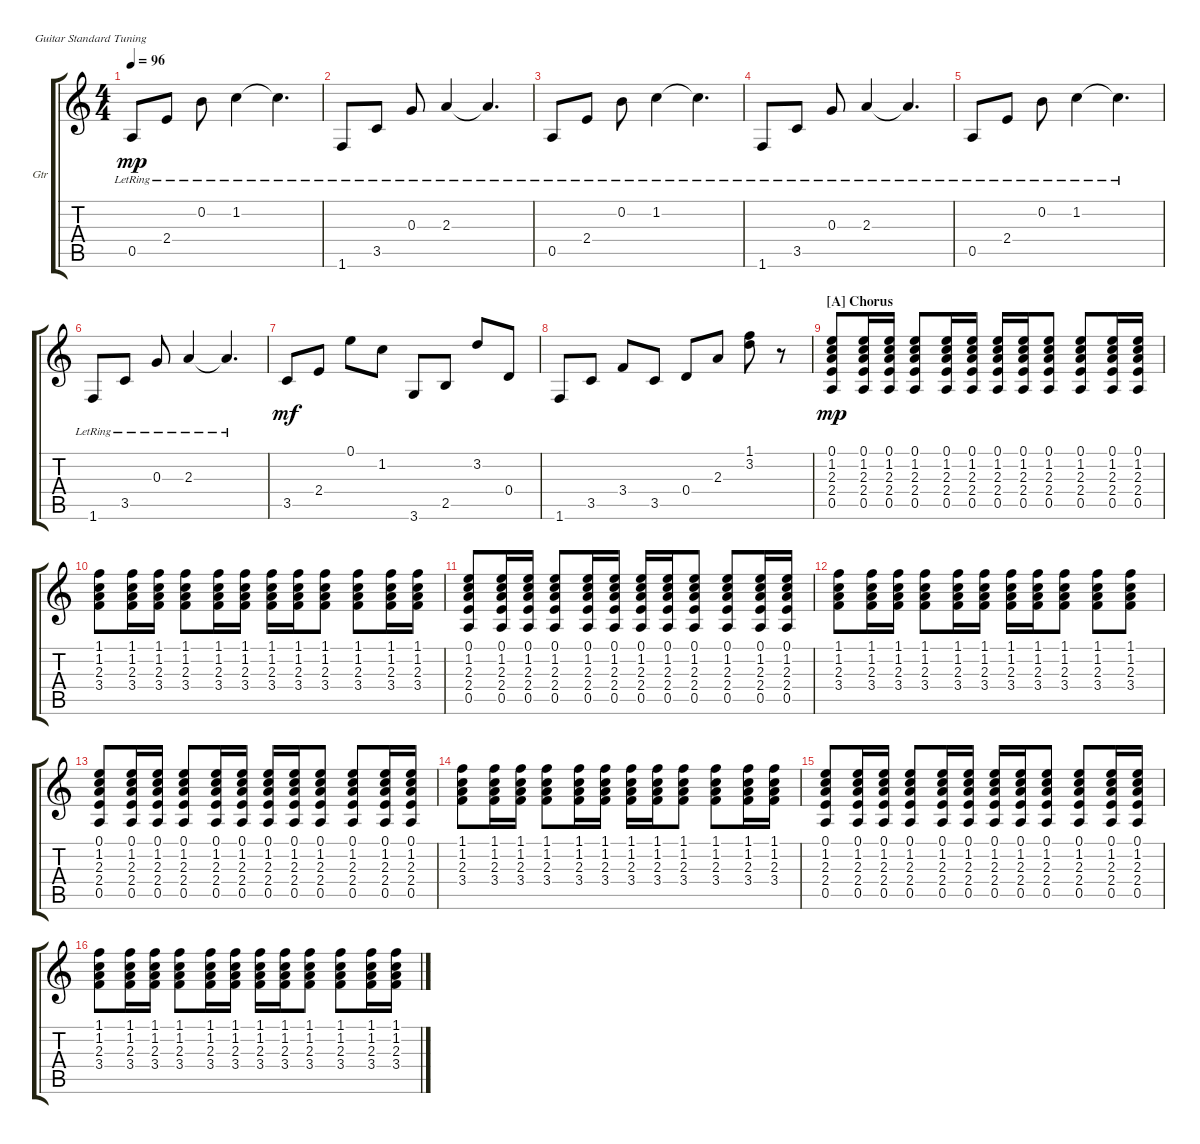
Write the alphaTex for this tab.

\defaultSystemsLayout 4
\bracketExtendMode groupsimilarinstruments
\firstSystemTrackNameOrientation horizontal
\otherSystemsTrackNameOrientation horizontal
\track ("Guitar (Clean)" "Gtr") {instrument acousticguitarsteel}
\staff {score tabs}
\tuning (E4 B3 G3 D3 A2 E2)
\ts (4 4)
\tempo 96
\clef g2
\scale
0.333333
\ks c
0.5{lr}.8{dy mp} 2.4{lr}.8 0.2{lr}.8 1.2{lr}.4 1.2{lr t}.4{d} |
\scale
0.333333 1.6{lr}.8 3.5{lr}.8 0.3{lr}.8 2.3{lr}.4 2.3{lr t}.4{d} |
\scale
0.333333 0.5{lr}.8 2.4{lr}.8 0.2{lr}.8 1.2{lr}.4 1.2{lr t}.4{d} |
\scale
0.333333 1.6{lr}.8 3.5{lr}.8 0.3{lr}.8 2.3{lr}.4 2.3{lr t}.4{d} |
\scale
0.333333 0.5{lr}.8 2.4{lr}.8 0.2{lr}.8 1.2{lr}.4 1.2{lr t}.4{d} |
\scale
0.333333 1.6{lr}.8 3.5{lr}.8 0.3{lr}.8 2.3{lr}.4 2.3{lr t}.4{d} |
\scale
0.333333 3.5.8{dy mf} 2.4.8 0.1.8 1.2.8 3.6.8 2.5.8 3.2.8 0.4.8 |
\scale
0.333333 1.6.8 3.5.8 3.4.8 3.5.8 0.4.8 2.3.8 (3.2 1.1).8 r.8 |
\section ("A" "Chorus")
\scale
0.333333 (0.5 2.4 2.3 1.2 0.1).8{dy mp} (0.5 2.4 2.3 1.2 0.1).16 (0.5 2.4 2.3 1.2 0.1).16 (0.5 2.4 2.3 1.2 0.1).8 (0.5 2.4 2.3 1.2 0.1).16 (0.1 1.2 2.3 2.4 0.5).16 (0.5 2.4 2.3 1.2 0.1).16 (0.5 2.4 2.3 1.2 0.1).16 (0.5 2.4 2.3 1.2 0.1).8 (0.5 2.4 2.3 1.2 0.1).8 (0.5 2.3 2.4 1.2 0.1).16 (0.5 2.4 2.3 1.2 0.1).16 |
\scale
0.333333 (3.4 2.3 1.2 1.1).8 (3.4 2.3 1.2 1.1).16 (3.4 2.3 1.2 1.1).16 (3.4 2.3 1.2 1.1).8 (3.4 2.3 1.2 1.1).16 (1.2 2.3 3.4 1.1).16 (3.4 2.3 1.2 1.1).16 (3.4 2.3 1.2 1.1).16 (3.4 2.3 1.2 1.1).8 (3.4 2.3 1.2 1.1).8 (2.3 3.4 1.2 1.1).16 (3.4 2.3 1.2 1.1).16 |
\scale
0.333333 (0.5 2.4 2.3 1.2 0.1).8 (0.5 2.4 2.3 1.2 0.1).16 (0.5 2.4 2.3 1.2 0.1).16 (0.5 2.4 2.3 1.2 0.1).8 (0.5 2.4 2.3 1.2 0.1).16 (0.1 1.2 2.3 2.4 0.5).16 (0.5 2.4 2.3 1.2 0.1).16 (0.5 2.4 2.3 1.2 0.1).16 (0.5 2.4 2.3 1.2 0.1).8 (0.5 2.4 2.3 1.2 0.1).8 (0.5 2.3 2.4 1.2 0.1).16 (0.5 2.4 2.3 1.2 0.1).16 |
\scale
0.333333 (3.4 2.3 1.2 1.1).8 (3.4 2.3 1.2 1.1).16 (3.4 2.3 1.2 1.1).16 (3.4 2.3 1.2 1.1).8 (3.4 2.3 1.2 1.1).16 (1.2 2.3 3.4 1.1).16 (3.4 2.3 1.2 1.1).16 (3.4 2.3 1.2 1.1).16 (3.4 2.3 1.2 1.1).8 (3.4 2.3 1.2 1.1).8 (2.3 3.4 1.2 1.1).8 |
\scale
0.333333 (0.5 2.4 2.3 1.2 0.1).8 (0.5 2.4 2.3 1.2 0.1).16 (0.5 2.4 2.3 1.2 0.1).16 (0.5 2.4 2.3 1.2 0.1).8 (0.5 2.4 2.3 1.2 0.1).16 (0.1 1.2 2.3 2.4 0.5).16 (0.5 2.4 2.3 1.2 0.1).16 (0.5 2.4 2.3 1.2 0.1).16 (0.5 2.4 2.3 1.2 0.1).8 (0.5 2.4 2.3 1.2 0.1).8 (0.5 2.3 2.4 1.2 0.1).16 (0.5 2.4 2.3 1.2 0.1).16 |
\scale
0.333333 (3.4 2.3 1.2 1.1).8 (3.4 2.3 1.2 1.1).16 (3.4 2.3 1.2 1.1).16 (3.4 2.3 1.2 1.1).8 (3.4 2.3 1.2 1.1).16 (1.2 2.3 3.4 1.1).16 (3.4 2.3 1.2 1.1).16 (3.4 2.3 1.2 1.1).16 (3.4 2.3 1.2 1.1).8 (3.4 2.3 1.2 1.1).8 (2.3 3.4 1.2 1.1).16 (3.4 2.3 1.2 1.1).16 |
\scale
0.333333 (0.5 2.4 2.3 1.2 0.1).8 (0.5 2.4 2.3 1.2 0.1).16 (0.5 2.4 2.3 1.2 0.1).16 (0.5 2.4 2.3 1.2 0.1).8 (0.5 2.4 2.3 1.2 0.1).16 (0.1 1.2 2.3 2.4 0.5).16 (0.5 2.4 2.3 1.2 0.1).16 (0.5 2.4 2.3 1.2 0.1).16 (0.5 2.4 2.3 1.2 0.1).8 (0.5 2.4 2.3 1.2 0.1).8 (0.5 2.3 2.4 1.2 0.1).16 (0.5 2.4 2.3 1.2 0.1).16 |
\scale
0.333333 (3.4 2.3 1.2 1.1).8 (3.4 2.3 1.2 1.1).16 (3.4 2.3 1.2 1.1).16 (3.4 2.3 1.2 1.1).8 (3.4 2.3 1.2 1.1).16 (1.2 2.3 3.4 1.1).16 (3.4 2.3 1.2 1.1).16 (3.4 2.3 1.2 1.1).16 (3.4 2.3 1.2 1.1).8 (3.4 2.3 1.2 1.1).8 (2.3 3.4 1.2 1.1).16 (3.4 2.3 1.2 1.1).16
